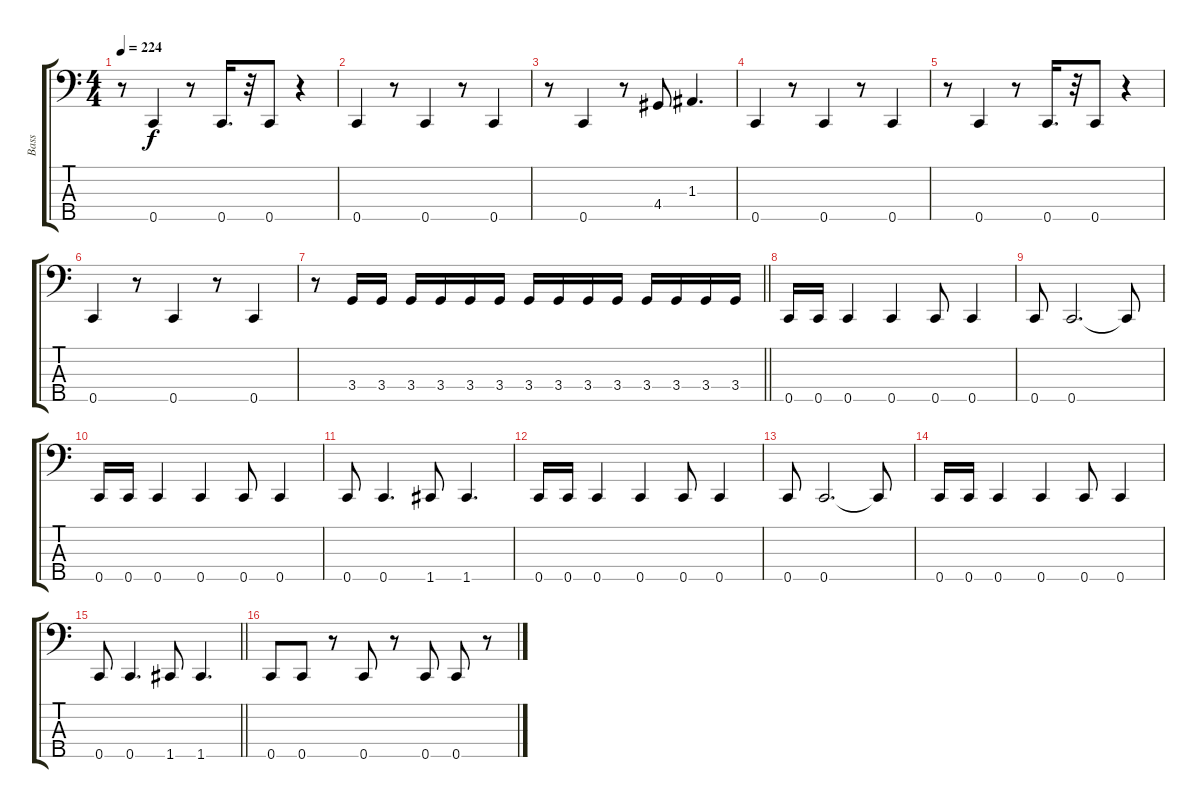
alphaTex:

\track ("Bass" "Bass") {instrument electricbasspick}
\staff {score tabs}
\tuning (G2 D2 A1 E1 C1) {hide}
\ts (4 4)
\tempo 224
\clef f4
\ks c
r.8{dy f} 0.5.4 r.8 0.5.16{d} r.32 0.5.8 r.4 |
0.5.4 r.8 0.5.4 r.8 0.5.4 |
r.8 0.5.4 r.8 4.4.8 1.3.4{d} |
0.5.4 r.8 0.5.4 r.8 0.5.4 |
r.8 0.5.4 r.8 0.5.16{d} r.32 0.5.8 r.4 |
0.5.4 r.8 0.5.4 r.8 0.5.4 |
\barLineRight lightlight
r.8 3.4.16 3.4.16 3.4.16 3.4.16 3.4.16 3.4.16 3.4.16 3.4.16 3.4.16 3.4.16 3.4.16 3.4.16 3.4.16 3.4.16 |
\section ("" " ")
0.5.16 0.5.16 0.5.4 0.5.4 0.5.8 0.5.4 |
0.5.8 0.5.2{d} 0.5{t}.8 |
0.5.16 0.5.16 0.5.4 0.5.4 0.5.8 0.5.4 |
0.5.8 0.5.4{d} 1.5.8 1.5.4{d} |
0.5.16 0.5.16 0.5.4 0.5.4 0.5.8 0.5.4 |
0.5.8 0.5.2{d} 0.5{t}.8 |
0.5.16 0.5.16 0.5.4 0.5.4 0.5.8 0.5.4 |
\barLineRight lightlight
0.5.8 0.5.4{d} 1.5.8 1.5.4{d} |
0.5.8 0.5.8 r.8 0.5.8 r.8 0.5.8 0.5.8 r.8
